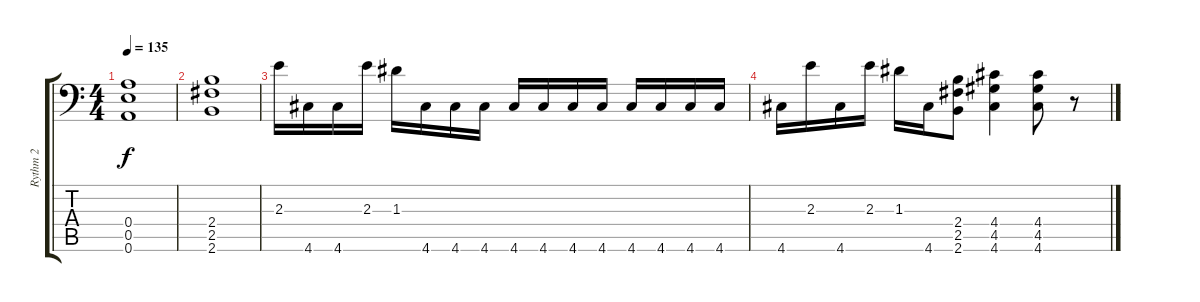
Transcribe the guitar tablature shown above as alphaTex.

\track ("Rythm 2" "Rythm 2") {instrument distortionguitar}
\staff {score tabs}
\tuning (B3 Gb3 D3 A2 E2 A1) {hide}
\ts (4 4)
\tempo 135
\clef f4
\ks c
(0.4 0.5 0.6).1{dy f} |
(2.4 2.5 2.6).1 |
2.3.16 4.6.16 4.6.16 2.3.16 1.3.16 4.6.16 4.6.16 4.6.16 4.6.16 4.6.16 4.6.16 4.6.16 4.6.16 4.6.16 4.6.16 4.6.16 |
4.6.16 2.3.16 4.6.16 2.3.16 1.3.16 4.6.16 (2.4 2.5 2.6).8 (4.4 4.5 4.6).4 (4.4 4.5 4.6).8 r.8
